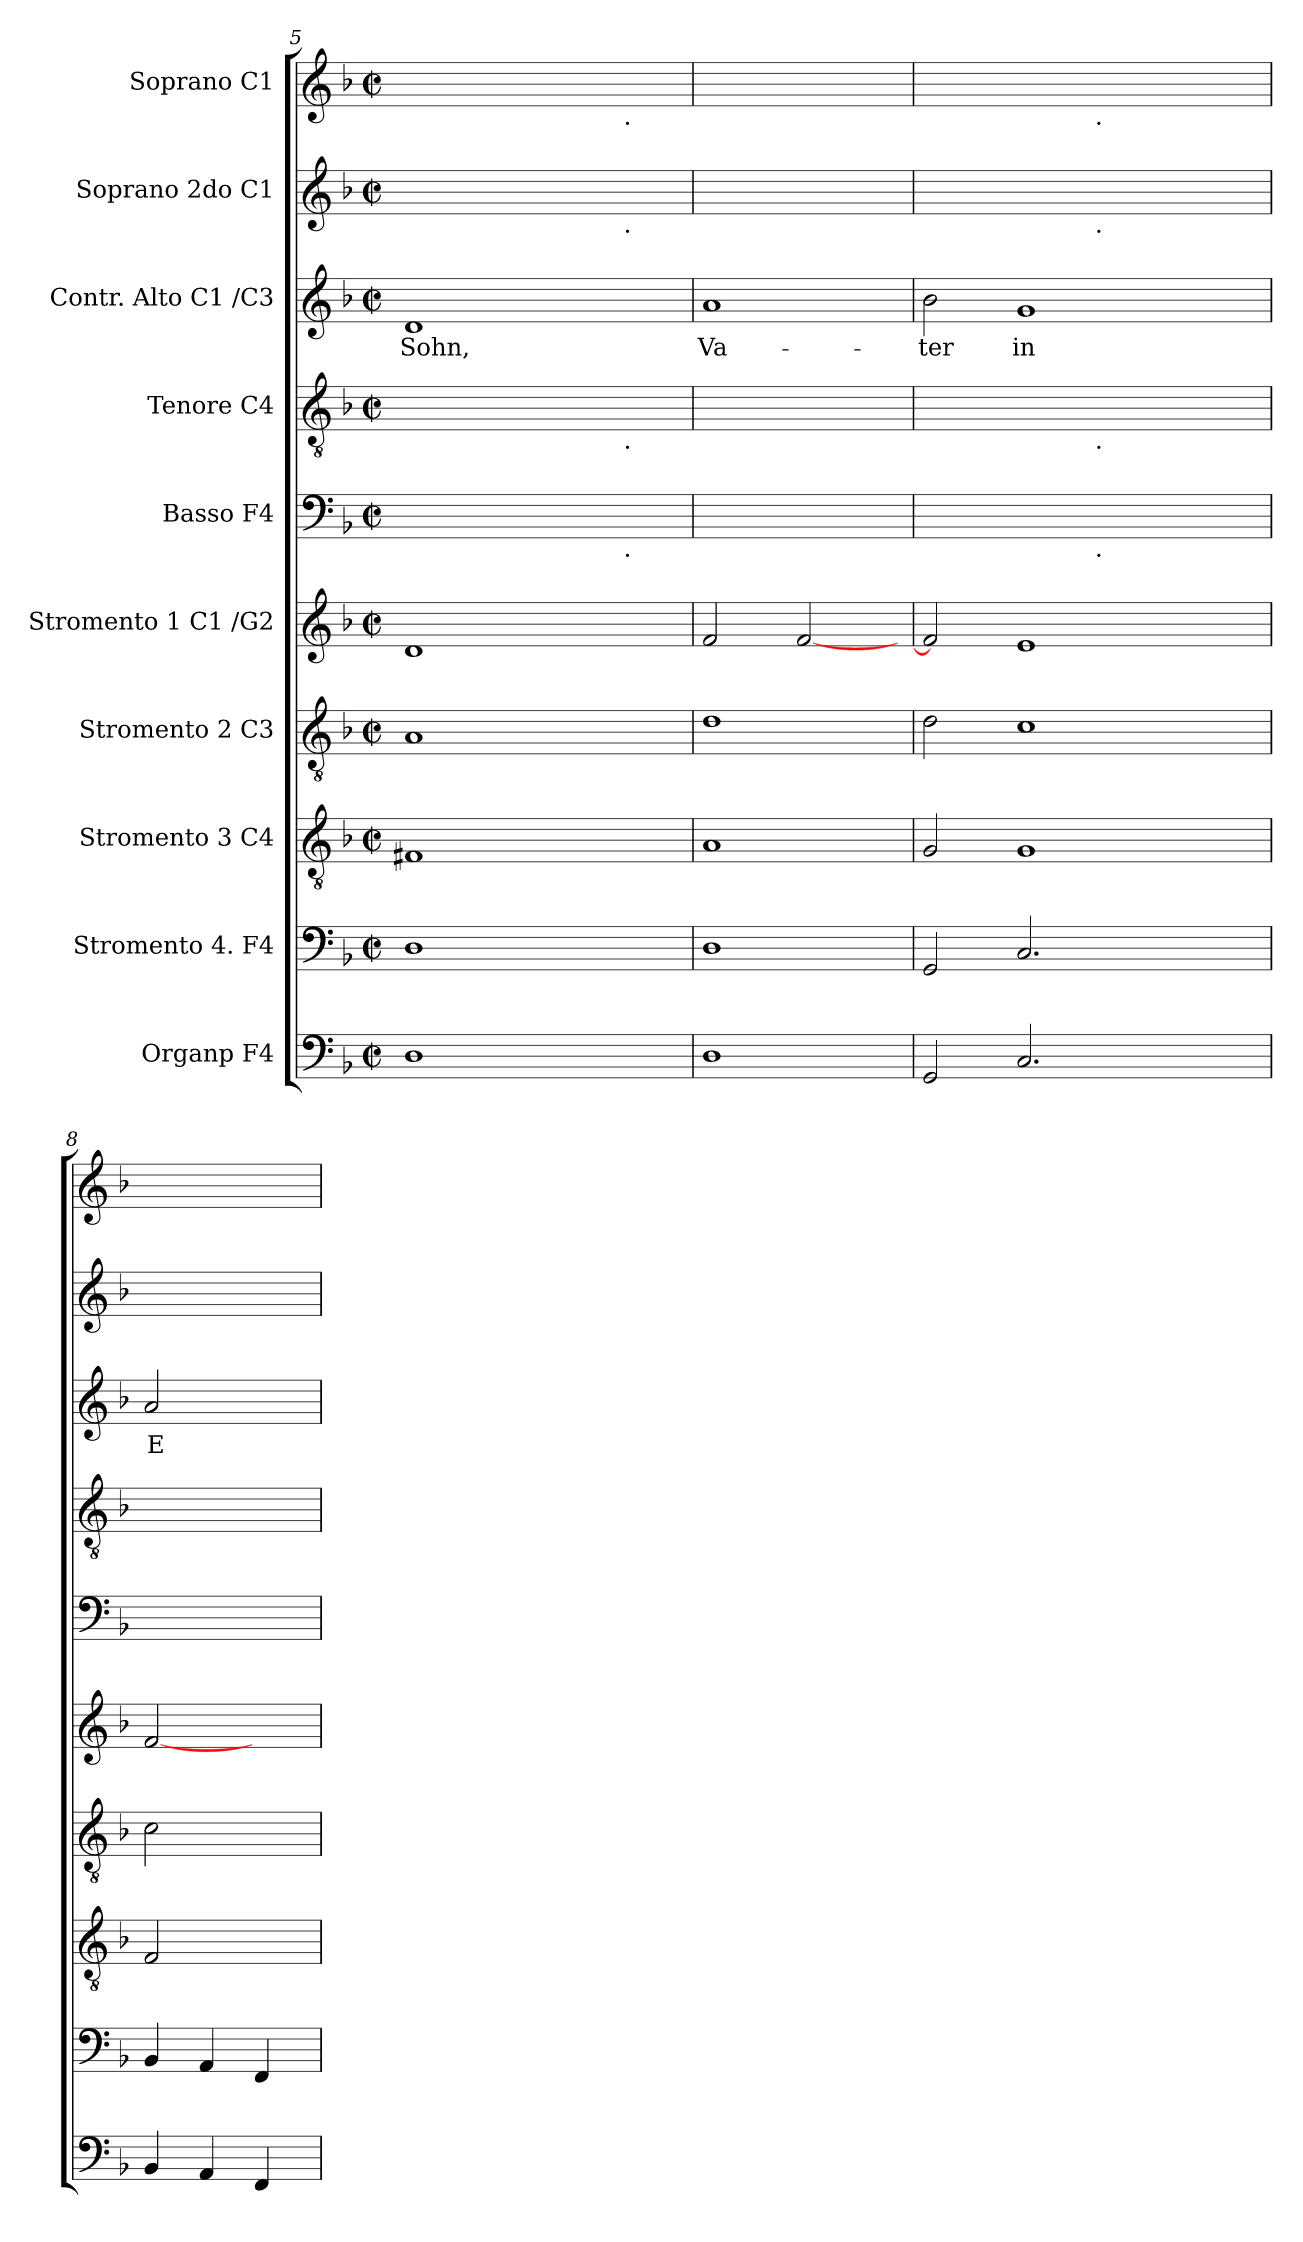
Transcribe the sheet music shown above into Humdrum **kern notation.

**kern	**kern	**kern	**kern	**kern	**kern	**kern	**kern	**text	**kern	**kern
*part10	*part9	*part8	*part7	*part6	*part5	*part4	*part3	*part3	*part2	*part1
*staff10	*staff9	*staff8	*staff7	*staff6	*staff5	*staff4	*staff3	*staff3	*staff2	*staff1
*I"Organp  F4	*I"Stromento 4.  F4	*I"Stromento 3  C4	*I"Stromento 2  C3	*I"Stromento 1  C1 /G2	*I"Basso  F4	*I"Tenore  C4	*I"Contr. Alto  C1 /C3	*	*I"Soprano 2do  C1	*I"Soprano  C1
!!LO:LB:g=z
*clefF4	*clefF4	*clefGv2	*clefGv2	*clefG2	*clefF4	*clefGv2	*clefG2	*	*clefG2	*clefG2
*k[b-]	*k[b-]	*k[b-]	*k[b-]	*k[b-]	*k[b-]	*k[b-]	*k[b-]	*	*k[b-]	*k[b-]
*F:	*F:	*F:	*F:	*F:	*F:	*F:	*F:	*	*F:	*F:
*M2/2	*M2/2	*M2/2	*M2/2	*M2/2	*M2/2	*M2/2	*M2/2	*	*M2/2	*M2/2
*met(c|)	*met(c|)	*met(c|)	*met(c|)	*met(c|)	*met(c|)	*met(c|)	*met(c|)	*	*met(c|)	*met(c|)
=5	=5	=5	=5	=5	=5	=5	=5	=5	=5	=5
!	!	!	!	!	!	!	!	!LO:LY:b	!	!
1D	1D	1F#X	1A	1d	4ryy	4ryy	1d	Sohn,	4ryy	4ryy
.	.	.	.	.	4ryy	4ryy	.	.	4ryy	4ryy
.	.	.	.	.	4ryy	4ryy	.	.	4ryy	4ryy
.	.	.	.	.	32ryy	32ryy	.	.	32ryy	32ryy
.	.	.	.	.	32ryy	32ryy	.	.	32ryy	32ryy
.	.	.	.	.	32ryy	32ryy	.	.	32ryy	32ryy
.	.	.	.	.	32ryy	32ryy	.	.	32ryy	32ryy
.	.	.	.	.	32ryy	32ryy	.	.	32ryy	32ryy
.	.	.	.	.	32ryy	32ryy	.	.	32ryy	32ryy
!	!	!	!	!	!	!	!	!	!	!LO:TX:b:t=.
!	!	!	!	!	!	!	!	!	!LO:TX:b:t=.	!
!	!	!	!	!	!	!LO:TX:b:t=.	!	!	!	!
!	!	!	!	!	!LO:TX:b:t=.	!	!	!	!	!
.	.	.	.	.	32ryy	32ryy	.	.	32ryy	32ryy
.	.	.	.	.	4ryy	4ryy	.	.	4ryy	4ryy
8..ryy	8..ryy	8..ryy	8..ryy	8..ryy	.	.	8..ryy	.	.	.
=6	=6	=6	=6	=6	=6	=6	=6	=6	=6	=6
!	!	!	!	!	!	!	!	!LO:LY:b	!	!
1D	1D	1A	1d	2f/	4ryy	4ryy	1a	Va-	4ryy	4ryy
.	.	.	.	.	4ryy	4ryy	.	.	4ryy	4ryy
.	.	.	.	[2f/	4ryy	4ryy	.	.	4ryy	4ryy
.	.	.	.	.	32ryy	32ryy	.	.	32ryy	32ryy
.	.	.	.	.	4ryy	4ryy	.	.	4ryy	4ryy
32ryy	32ryy	32ryy	32ryy	32ryy	.	.	32ryy	.	.	.
=7	=7	=7	=7	=7	=7	=7	=7	=7	=7	=7
!	!	!	!	!	!	!	!	!LO:LY:b	!	!
2GG/	2GG/	2G/	2d\	2f/]	4ryy	4ryy	2b-\	-ter	4ryy	4ryy
.	.	.	.	.	4ryy	4ryy	.	.	4ryy	4ryy
!	!	!	!	!	!	!	!	!LO:LY:b	!	!
2.C/	2.C/	1G	1c	1e	32ryy	32ryy	1g	in	32ryy	32ryy
.	.	.	.	.	32ryy	32ryy	.	.	32ryy	32ryy
.	.	.	.	.	32ryy	32ryy	.	.	32ryy	32ryy
.	.	.	.	.	32ryy	32ryy	.	.	32ryy	32ryy
.	.	.	.	.	32ryy	32ryy	.	.	32ryy	32ryy
.	.	.	.	.	32ryy	32ryy	.	.	32ryy	32ryy
!	!	!	!	!	!	!	!	!	!	!LO:TX:b:t=.
!	!	!	!	!	!	!	!	!	!LO:TX:b:t=.	!
!	!	!	!	!	!	!LO:TX:b:t=.	!	!	!	!
!	!	!	!	!	!LO:TX:b:t=.	!	!	!	!	!
.	.	.	.	.	32ryy	32ryy	.	.	32ryy	32ryy
.	.	.	.	.	4ryy	4ryy	.	.	4ryy	4ryy
.	.	.	.	.	4ryy	4ryy	.	.	4ryy	4ryy
.	.	.	.	.	4ryy	4ryy	.	.	4ryy	4ryy
4ryy	4ryy	.	.	.	.	.	.	.	.	.
.	.	.	.	.	32ryy	32ryy	.	.	32ryy	32ryy
=8	=8	=8	=8	=8	=8	=8	=8	=8	=8	=8
!	!	!	!	!	!	!	!	!LO:LY:b	!	!
4BB-/	4BB-/	2F/	2c\	[2f/	4ryy	4ryy	2a/	E-	4ryy	4ryy
4AA/	4AA/	.	.	.	4ryy	4ryy	.	.	4ryy	4ryy
4FF/	4FF/	4ryy	4ryy	4ryy	32ryy	32ryy	4ryy	.	32ryy	32ryy
.	.	.	.	.	8..ryy	8..ryy	.	.	8..ryy	8..ryy
=	=	=	=	=	=	=	=	=	=	=
*-	*-	*-	*-	*-	*-	*-	*-	*-	*-	*-
